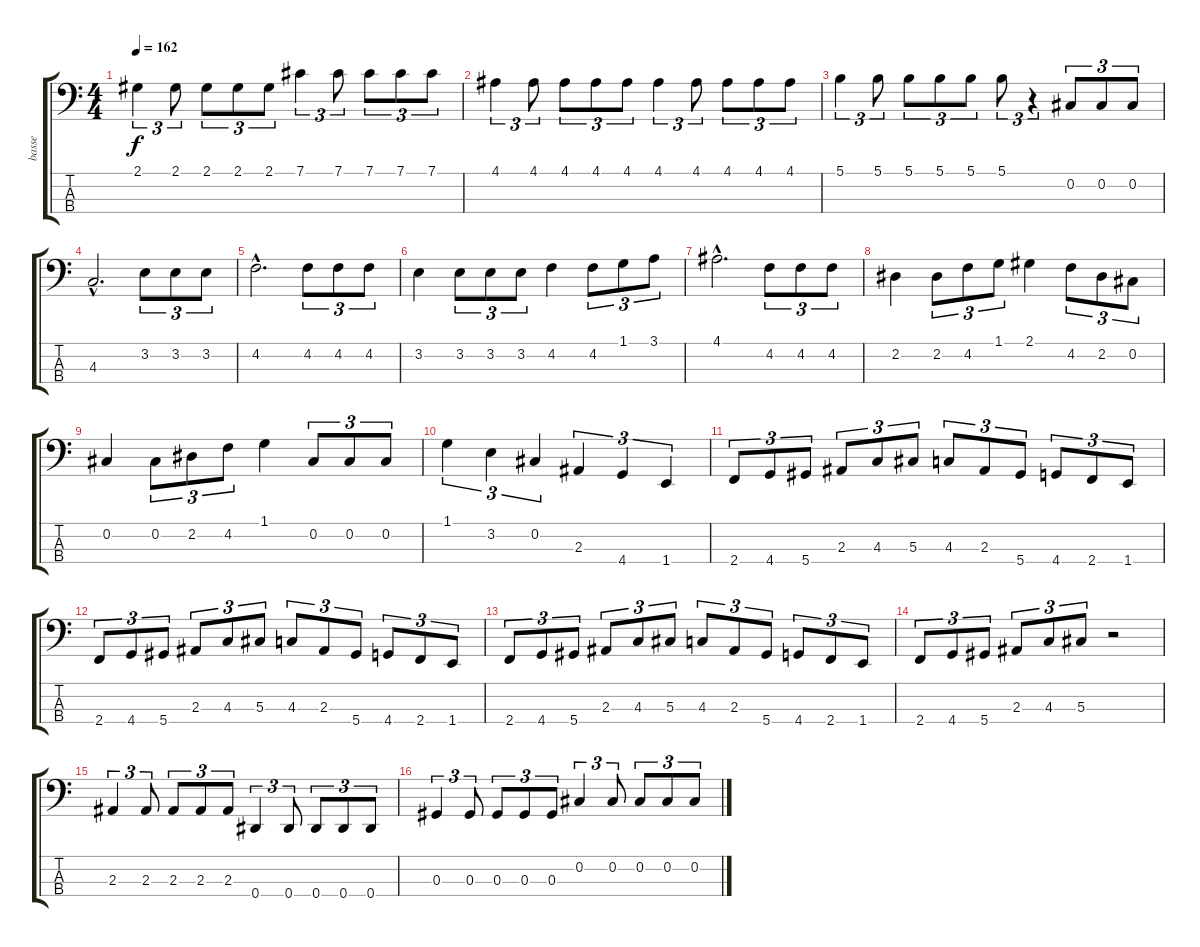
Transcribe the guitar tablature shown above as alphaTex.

\track ("basse" "basse") {instrument electricbasspick}
\staff {score tabs}
\tuning (Gb2 Db2 Ab1 Eb1) {hide}
\ts (4 4)
\tempo 162
\clef f4
\ks c
2.1.4{tu (3 2) dy f} 2.1.8{tu (3 2)} 2.1.8{tu (3 2)} 2.1.8{tu (3 2)} 2.1.8{tu (3 2)} 7.1.4{tu (3 2)} 7.1.8{tu (3 2)} 7.1.8{tu (3 2)} 7.1.8{tu (3 2)} 7.1.8{tu (3 2)} |
4.1.4{tu (3 2)} 4.1.8{tu (3 2)} 4.1.8{tu (3 2)} 4.1.8{tu (3 2)} 4.1.8{tu (3 2)} 4.1.4{tu (3 2)} 4.1.8{tu (3 2)} 4.1.8{tu (3 2)} 4.1.8{tu (3 2)} 4.1.8{tu (3 2)} |
5.1.4{tu (3 2)} 5.1.8{tu (3 2)} 5.1.8{tu (3 2)} 5.1.8{tu (3 2)} 5.1.8{tu (3 2)} 5.1.8{tu (3 2)} r.4{tu (3 2)} 0.2.8{tu (3 2)} 0.2.8{tu (3 2)} 0.2.8{tu (3 2)} |
4.3{hac}.2{d} 3.2.8{tu (3 2)} 3.2.8{tu (3 2)} 3.2.8{tu (3 2)} |
4.2{hac}.2{d} 4.2.8{tu (3 2)} 4.2.8{tu (3 2)} 4.2.8{tu (3 2)} |
3.2.4 3.2.8{tu (3 2)} 3.2.8{tu (3 2)} 3.2.8{tu (3 2)} 4.2.4 4.2.8{tu (3 2)} 1.1.8{tu (3 2)} 3.1.8{tu (3 2)} |
4.1{hac}.2{d} 4.2.8{tu (3 2)} 4.2.8{tu (3 2)} 4.2.8{tu (3 2)} |
2.2.4 2.2.8{tu (3 2)} 4.2.8{tu (3 2)} 1.1.8{tu (3 2)} 2.1.4 4.2.8{tu (3 2)} 2.2.8{tu (3 2)} 0.2.8{tu (3 2)} |
0.2.4 0.2.8{tu (3 2)} 2.2.8{tu (3 2)} 4.2.8{tu (3 2)} 1.1.4 0.2.8{tu (3 2)} 0.2.8{tu (3 2)} 0.2.8{tu (3 2)} |
1.1.4{tu (3 2)} 3.2.4{tu (3 2)} 0.2.4{tu (3 2)} 2.3.4{tu (3 2)} 4.4.4{tu (3 2)} 1.4.4{tu (3 2)} |
2.4.8{tu (3 2)} 4.4.8{tu (3 2)} 5.4.8{tu (3 2)} 2.3.8{tu (3 2)} 4.3.8{tu (3 2)} 5.3.8{tu (3 2)} 4.3.8{tu (3 2)} 2.3.8{tu (3 2)} 5.4.8{tu (3 2)} 4.4.8{tu (3 2)} 2.4.8{tu (3 2)} 1.4.8{tu (3 2)} |
2.4.8{tu (3 2)} 4.4.8{tu (3 2)} 5.4.8{tu (3 2)} 2.3.8{tu (3 2)} 4.3.8{tu (3 2)} 5.3.8{tu (3 2)} 4.3.8{tu (3 2)} 2.3.8{tu (3 2)} 5.4.8{tu (3 2)} 4.4.8{tu (3 2)} 2.4.8{tu (3 2)} 1.4.8{tu (3 2)} |
2.4.8{tu (3 2)} 4.4.8{tu (3 2)} 5.4.8{tu (3 2)} 2.3.8{tu (3 2)} 4.3.8{tu (3 2)} 5.3.8{tu (3 2)} 4.3.8{tu (3 2)} 2.3.8{tu (3 2)} 5.4.8{tu (3 2)} 4.4.8{tu (3 2)} 2.4.8{tu (3 2)} 1.4.8{tu (3 2)} |
2.4.8{tu (3 2)} 4.4.8{tu (3 2)} 5.4.8{tu (3 2)} 2.3.8{tu (3 2)} 4.3.8{tu (3 2)} 5.3.8{tu (3 2)} r.2 |
2.3.4{tu (3 2)} 2.3.8{tu (3 2)} 2.3.8{tu (3 2)} 2.3.8{tu (3 2)} 2.3.8{tu (3 2)} 0.4.4{tu (3 2)} 0.4.8{tu (3 2)} 0.4.8{tu (3 2)} 0.4.8{tu (3 2)} 0.4.8{tu (3 2)} |
0.3.4{tu (3 2)} 0.3.8{tu (3 2)} 0.3.8{tu (3 2)} 0.3.8{tu (3 2)} 0.3.8{tu (3 2)} 0.2.4{tu (3 2)} 0.2.8{tu (3 2)} 0.2.8{tu (3 2)} 0.2.8{tu (3 2)} 0.2.8{tu (3 2)}
